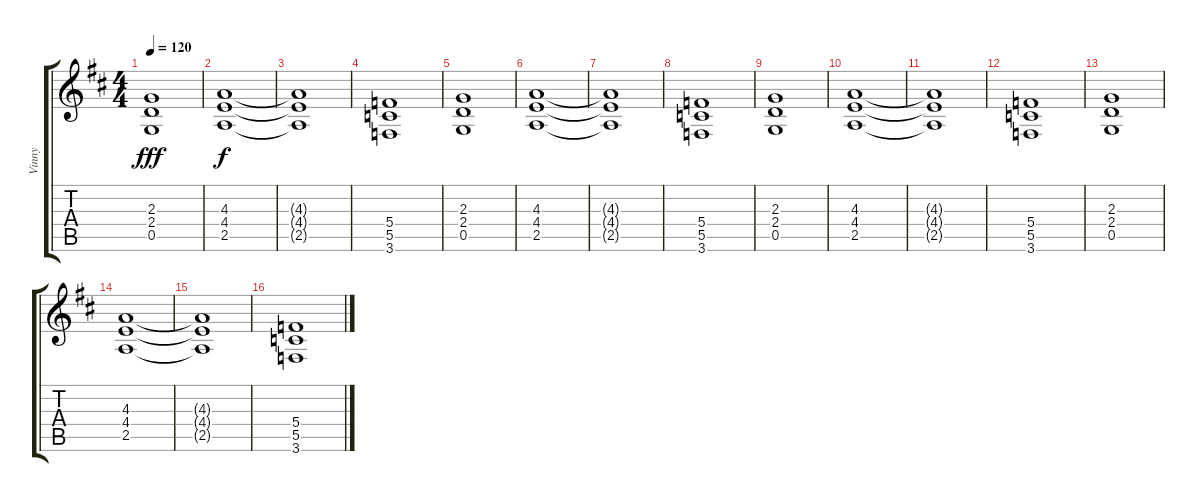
\track ("Vinny" "Vinny") {instrument distortionguitar}
\staff {score tabs}
\tuning (D4 A3 F3 C3 G2 D2) {hide}
\ts (4 4)
\tempo 120
\clef g2
\ks d
(2.3 2.4 0.5).1{dy fff} |
(4.3 4.4 2.5).1{dy f} |
(4.3{t} 4.4{t} 2.5{t}).1 |
(5.4 5.5 3.6).1 |
(2.3 2.4 0.5).1 |
(4.3 4.4 2.5).1 |
(4.3{t} 4.4{t} 2.5{t}).1 |
(5.4 5.5 3.6).1 |
(2.3 2.4 0.5).1 |
(4.3 4.4 2.5).1 |
(4.3{t} 4.4{t} 2.5{t}).1 |
(5.4 5.5 3.6).1 |
(2.3 2.4 0.5).1 |
(4.3 4.4 2.5).1 |
(4.3{t} 4.4{t} 2.5{t}).1 |
(5.4 5.5 3.6).1
